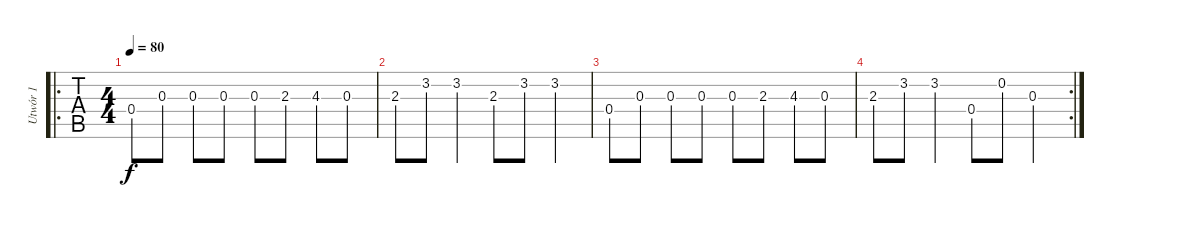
\track ("Utwór 1" "Utwór 1") {instrument acousticguitarsteel}
\staff {tabs}
\tuning (E4 B3 G3 D3 A2 E2) {hide}
\ro
\ts (4 4)
\tempo 80
\clef g2
\ks c
0.4.8{dy f instrument acousticguitarsteel} 0.3.8 0.3.8 0.3.8 0.3.8 2.3.8 4.3.8 0.3.8 |
2.3.8 3.2.8 3.2.4 2.3.8 3.2.8 3.2.4 |
0.4.8 0.3.8 0.3.8 0.3.8 0.3.8 2.3.8 4.3.8 0.3.8 |
\rc 2
2.3.8 3.2.8 3.2.4 0.4.8 0.2.8 0.3.4
